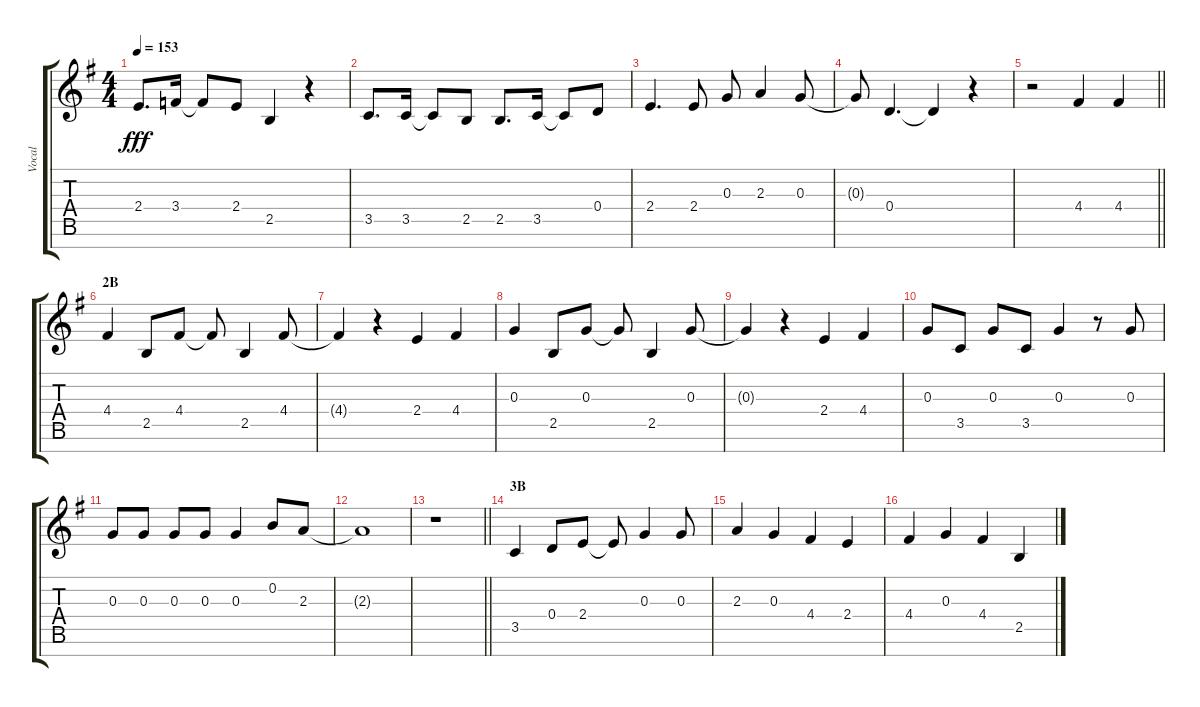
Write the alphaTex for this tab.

\track ("Vocal" "Vocal") {instrument voiceoohs}
\staff {score tabs}
\tuning (E5 B4 G4 D4 A3 E3 B2) {hide}
\ts (4 4)
\tempo 153
\clef g2
\ks g
2.4.8{d dy fff} 3.4.16 3.4{t}.8 2.4.8 2.5.4 r.4 |
3.5.8{d} 3.5.16 3.5{t}.8 2.5.8 2.5.8{d} 3.5.16 3.5{t}.8 0.4.8 |
2.4.4{d} 2.4.8 0.3.8 2.3.4 0.3.8 |
0.3{t}.8 0.4.4{d} 0.4{t}.4 r.4 |
\barLineRight lightlight
r.2 4.4.4 4.4.4 |
\section ("" "2B")
4.4.4 2.5.8 4.4.8 4.4{t}.8 2.5.4 4.4.8 |
4.4{t}.4 r.4 2.4.4 4.4.4 |
0.3.4 2.5.8 0.3.8 0.3{t}.8 2.5.4 0.3.8 |
0.3{t}.4 r.4 2.4.4 4.4.4 |
0.3.8 3.5.8 0.3.8 3.5.8 0.3.4 r.8 0.3.8 |
0.3.8 0.3.8 0.3.8 0.3.8 0.3.4 0.2.8 2.3.8 |
2.3{t}.1 |
\barLineRight lightlight
r.1 |
\section ("" "3B")
3.5.4 0.4.8 2.4.8 2.4{t}.8 0.3.4 0.3.8 |
2.3.4 0.3.4 4.4.4 2.4.4 |
4.4.4 0.3.4 4.4.4 2.5.4
